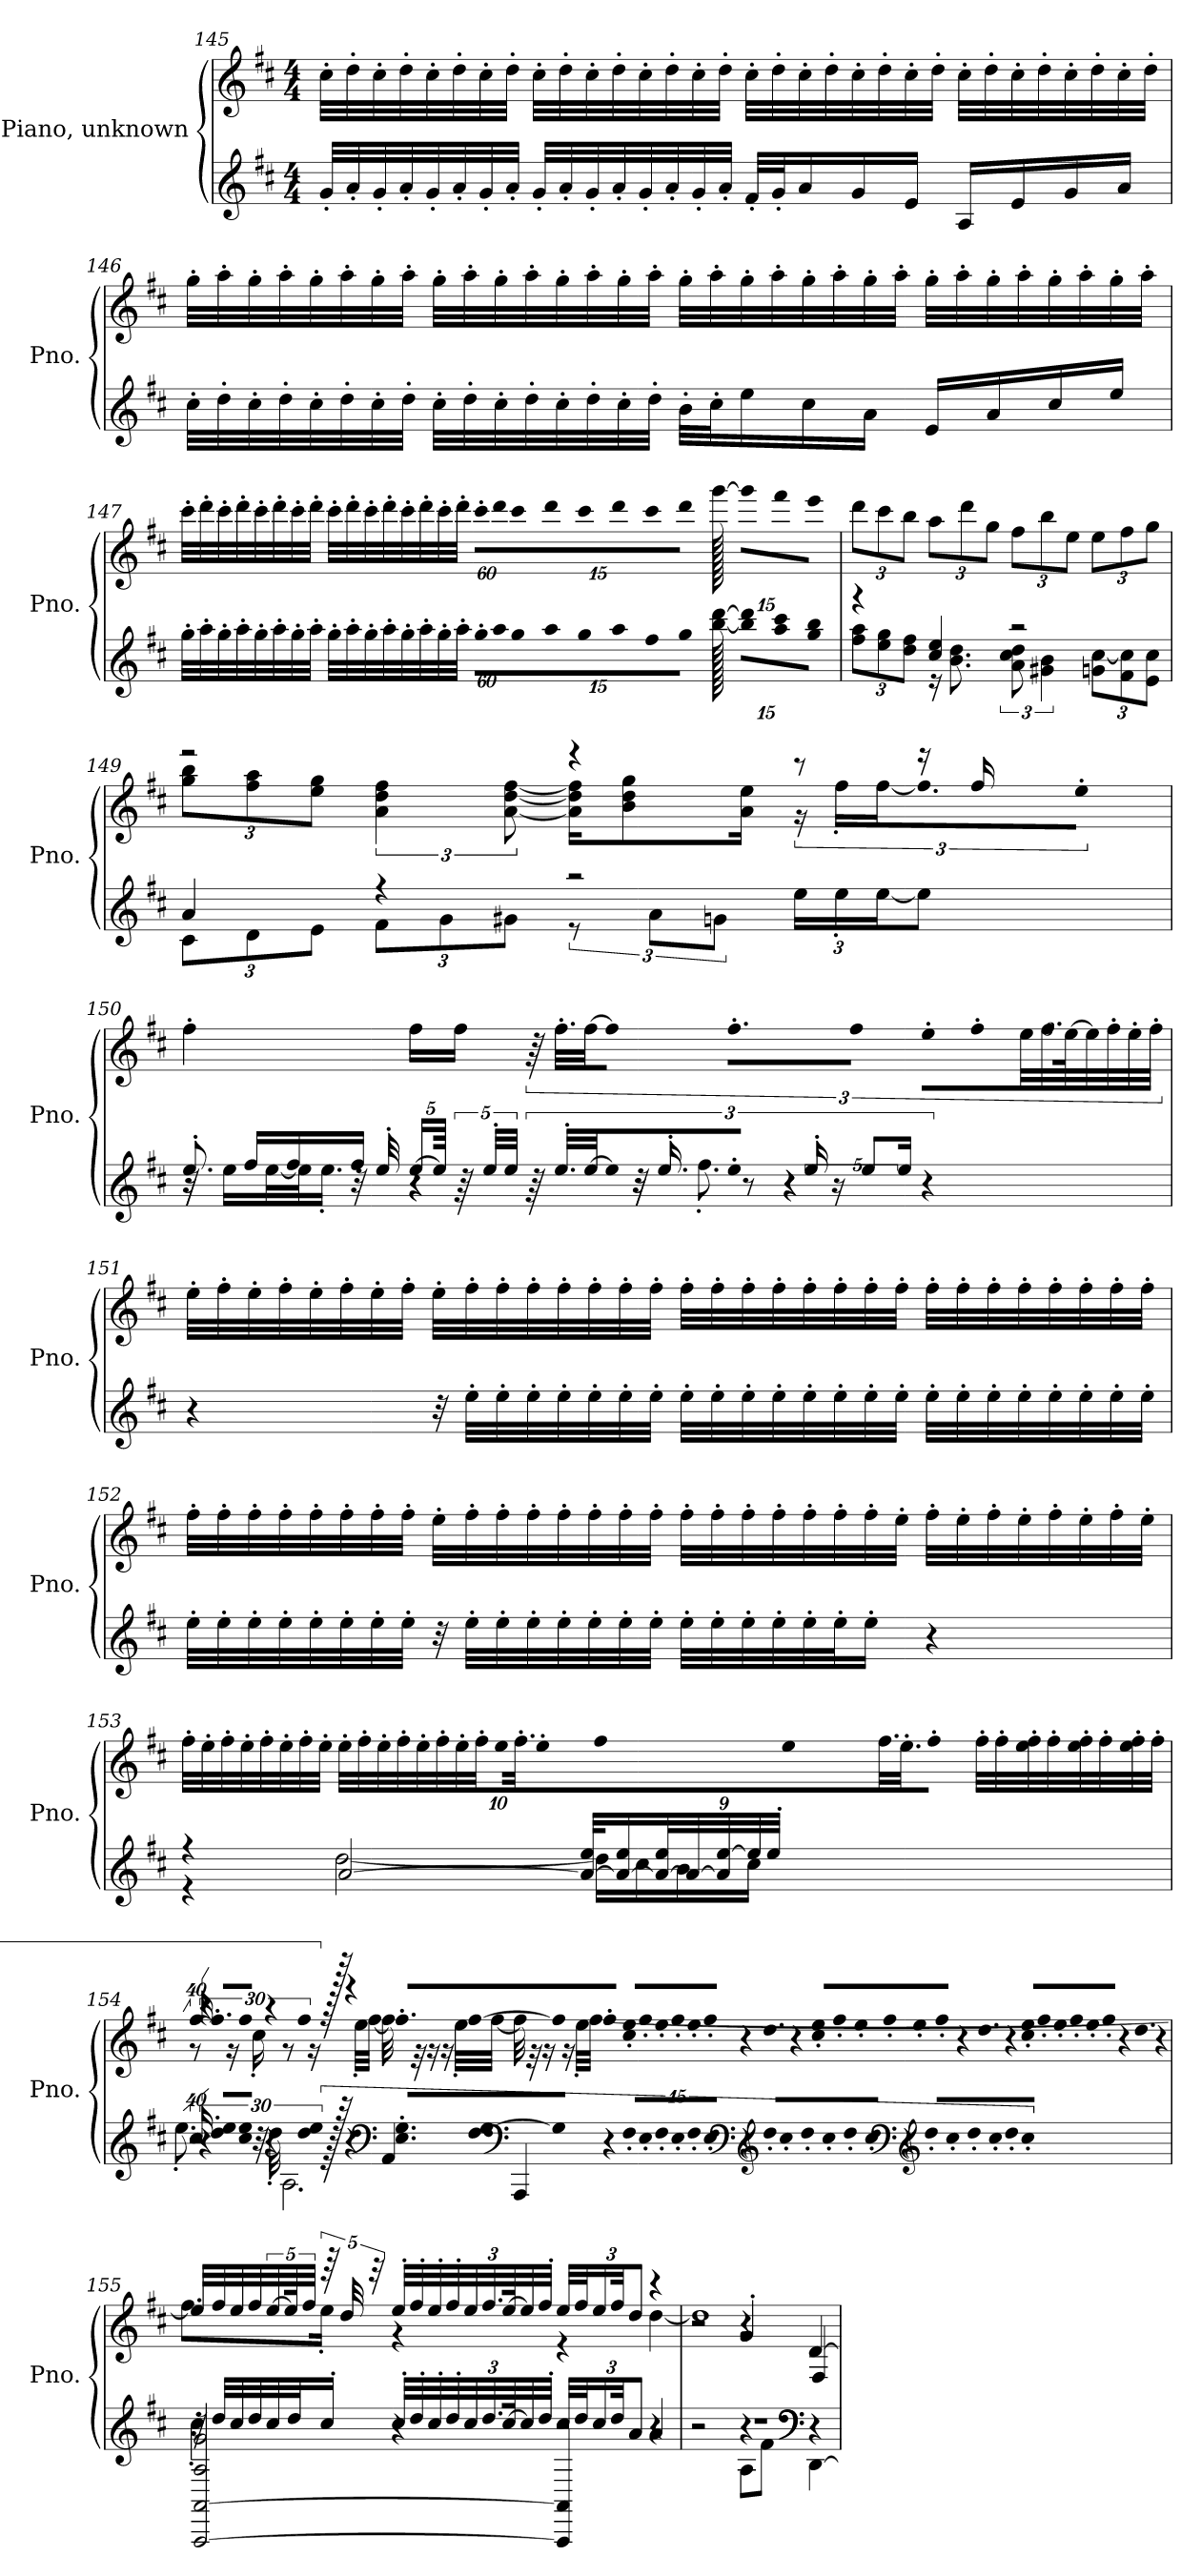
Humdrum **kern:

**kern	**kern
*part1	*part1
*staff2	*staff1
*I"Piano, unknown	*
*I'Pno.	*
!!LO:PB:g=z
*clefG2	*clefG2
*k[f#c#]	*k[f#c#]
*M4/4	*M4/4
=145	=145
32g'/LLL	32cc#'\LLL
32a'/	32dd'\
32g'/	32cc#'\
32a'/	32dd'\
32g'/	32cc#'\
32a'/	32dd'\
32g'/	32cc#'\
32a'/JJJ	32dd'\JJJ
32g'/LLL	32cc#'\LLL
32a'/	32dd'\
32g'/	32cc#'\
32a'/	32dd'\
32g'/	32cc#'\
32a'/	32dd'\
32g'/	32cc#'\
32a'/JJJ	32dd'\JJJ
32f#'/LLL	32cc#'\LLL
32g'/J	32dd'\
16a/	32cc#'\
.	32dd'\
16g/	32cc#'\
.	32dd'\
16e/JJ	32cc#'\
.	32dd'\JJJ
16A/LL	32cc#'\LLL
.	32dd'\
16e/	32cc#'\
.	32dd'\
16g/	32cc#'\
.	32dd'\
16a/JJ	32cc#'\
.	32dd'\JJJ
!!LO:LB:g=z
=146	=146
32cc#'\LLL	32gg'\LLL
32dd'\	32aa'\
32cc#'\	32gg'\
32dd'\	32aa'\
32cc#'\	32gg'\
32dd'\	32aa'\
32cc#'\	32gg'\
32dd'\JJJ	32aa'\JJJ
32cc#'\LLL	32gg'\LLL
32dd'\	32aa'\
32cc#'\	32gg'\
32dd'\	32aa'\
32cc#'\	32gg'\
32dd'\	32aa'\
32cc#'\	32gg'\
32dd'\JJJ	32aa'\JJJ
32b'\LLL	32gg'\LLL
32cc#'\J	32aa'\
16ee\	32gg'\
.	32aa'\
16cc#\	32gg'\
.	32aa'\
16a\JJ	32gg'\
.	32aa'\JJJ
16e/LL	32gg'\LLL
.	32aa'\
16a/	32gg'\
.	32aa'\
16cc#/	32gg'\
.	32aa'\
16ee/JJ	32gg'\
.	32aa'\JJJ
!!LO:LB:g=z
=147	=147
32gg'\LLL	32ccc#'\LLL
32aa'\	32ddd'\
32gg'\	32ccc#'\
32aa'\	32ddd'\
32gg'\	32ccc#'\
32aa'\	32ddd'\
32gg'\	32ccc#'\
32aa'\JJJ	32ddd'\JJJ
32gg'\LLL	32ccc#'\LLL
32aa'\	32ddd'\
32gg'\	32ccc#'\
32aa'\	32ddd'\
32gg'\	32ccc#'\
32aa'\	32ddd'\
32gg'\	32ccc#'\
32aa'\JJJ	32ddd'\JJJ
*Xbrackettup	*
!LO:N:vis=32	!
*	*Xbrackettup
!	!LO:N:vis=32
1920%53gg'\LLL	1920%53ccc#'\LLL
!LO:N:vis=32	!LO:N:vis=32
1920%53aa\	1920%53ddd\
1920ryy	1920ryy
!LO:N:vis=32	!LO:N:vis=32
1920%53gg\	1920%53ccc#\
!LO:N:vis=32	!LO:N:vis=32
1920%53aa\	1920%53ddd\
!LO:N:vis=32	!LO:N:vis=32
1920%53gg\	1920%53ccc#\
1920ryy	1920ryy
!LO:N:vis=32	!LO:N:vis=32
1920%53aa\	1920%53ddd\
!LO:N:vis=32	!LO:N:vis=32
1920%53ff#\J	1920%53ccc#\J
!LO:N:vis=16	!LO:N:vis=16
1920%107gg\JJ	1920%107ddd\JJ
[960bb\ [960ddd\	[960ggg\
960%79bb\] 960%79ddd\]L	960%79ggg\L]
12aa\ 12ccc#\	12fff#\
12gg\ 12bb\J	12eee\J
!!LO:LB:g=z
=148	=148
*^	*
4r	12ff#\ 12aa\L	12ddd\L
.	12ee\ 12gg\	12ccc#\
.	12dd\ 12ff#\J	12bb\J
4cc#/ 4ee/	16r	12aa\L
.	8.b\ 8.dd\	.
.	.	12ddd\
.	.	12gg\J
*	*brackettup	*
2r	12a\ 12cc#\ 12dd\	12ff#\L
.	6g#X\ 6b\	12bb\
.	.	12ee\J
*	*Xbrackettup	*
.	12gn\ [12cc#\L	12ee\L
.	12f#\ 12cc#\]	12ff#\
.	12e\ 12cc#\J	12gg\J
=149	=149	=149
*	*	*^
4a/	12c#\L	2r	12gg\ 12bb\L
.	12d\	.	12ff#\ 12aa\
.	12e\J	.	12ee\ 12gg\J
*	*	*	*brackettup
4r	12f#\L	.	6a\ 6dd\ 6ff#\
.	12g\	.	.
.	12g#X\J	.	[12a\ [12dd\ [12ff#\
*	*brackettup	*	*
2r	12r	4r	16a\] 16dd\] 16ff#\]KL
.	.	.	8b\ 8dd\ 8gg\
.	12a\L	.	.
.	12gn\J	.	.
.	.	.	16a\ 16ee\Jk
*	*Xbrackettup	*	*
.	24ee\LL	8r	24r
.	24ee'\	.	24ff#'\LL
.	[24ee\J	.	[24ff#\
.	8ee\J]	16r	16.ff#\]
.	.	16ff#/	.
.	.	.	32ee'\JJk
*	*	*v	*v
!!LO:LB:g=z
=150	=150	=150
*	*^	*
16r	32r	8.ee'/	4ff#'\
.	16ee\LL	.	.
16ff#/LL	.	.	.
.	[32ee\L	.	.
16ff#/	32ee\J]	.	.
.	16.ee'\JJ	.	.
16ff#/JJ	.	32r	.
.	.	32ee'/	.
*	*	*brackettup	*
4r	4r	[20ee/LL	16ff#\LL
.	.	80ee/JJkk]	.
.	.	80r	16ff#\JJ
.	.	40ee'/LLL	.
.	.	40ee/JJJ	.
.	.	96r	96r
.	.	48.ee'/LLL	48.ff#'\LLL
.	.	[48ee/	[48ff#\J
.	.	32ee/]	16ff#\JJ]
.	.	32ee'/JJJ	.
32r	16r	20ee'/	8.ff#'\L
16.ee'/	.	.	.
.	.	20r	.
.	8.ff#'\	.	.
.	.	10ee/L	.
8r	.	.	.
.	.	.	16ff#\Jk
.	.	20ee/Jk	.
4r	4r	4r	32ee'\LLL
.	.	.	32ff#'\
*	*	*	*Xbrackettup
.	.	.	48ee\
.	.	.	48.ff#\
.	.	.	[96ee\K
.	.	.	32ee\]
.	.	.	32ff#'\
.	.	.	32ee'\
.	.	.	32ff#'\JJJ
*v	*v	*v	*
!!LO:LB:g=z
=151	=151
4r	32ee'\LLL
.	32ff#'\
.	32ee'\
.	32ff#'\
.	32ee'\
.	32ff#'\
.	32ee'\
.	32ff#'\JJJ
32r	32ee'\LLL
32ee'\LLL	32ff#'\
32ee'\	32ff#'\
32ee'\	32ff#'\
32ee'\	32ff#'\
32ee'\	32ff#'\
32ee'\	32ff#'\
32ee'\JJJ	32ff#'\JJJ
32ee'\LLL	32ff#'\LLL
32ee'\	32ff#'\
32ee'\	32ff#'\
32ee'\	32ff#'\
32ee'\	32ff#'\
32ee'\	32ff#'\
32ee'\	32ff#'\
32ee'\JJJ	32ff#'\JJJ
32ee'\LLL	32ff#'\LLL
32ee'\	32ff#'\
32ee'\	32ff#'\
32ee'\	32ff#'\
32ee'\	32ff#'\
32ee'\	32ff#'\
32ee'\	32ff#'\
32ee'\JJJ	32ff#'\JJJ
!!LO:PB:g=z
=152	=152
32ee'\LLL	32ff#'\LLL
32ee'\	32ff#'\
32ee'\	32ff#'\
32ee'\	32ff#'\
32ee'\	32ff#'\
32ee'\	32ff#'\
32ee'\	32ff#'\
32ee'\JJJ	32ff#'\JJJ
32r	32ee'\LLL
32ee'\LLL	32ff#'\
32ee'\	32ff#'\
32ee'\	32ff#'\
32ee'\	32ff#'\
32ee'\	32ff#'\
32ee'\	32ff#'\
32ee'\JJJ	32ff#'\JJJ
32ee'\LLL	32ff#'\LLL
32ee'\	32ff#'\
32ee'\	32ff#'\
32ee'\	32ff#'\
32ee'\	32ff#'\
32ee'\J	32ff#'\
16ee'\JJ	32ff#'\
.	32ee'\JJJ
4r	32ff#'\LLL
.	32ee'\
.	32ff#'\
.	32ee'\
.	32ff#'\
.	32ee'\
.	32ff#'\
.	32ee'\JJJ
!!LO:LB:g=z
=153	=153
*^	*
4r	4r	32ff#'\LLL
.	.	32ee'\
.	.	32ff#'\
.	.	32ee'\
.	.	32ff#'\
.	.	32ee'\
.	.	32ff#'\
.	.	32ee'\JJJ
[2a/	[2dd\	32ee'\LLL
.	.	32ff#'\
.	.	32ee'\
.	.	32ff#'\
.	.	32ee'\
.	.	32ff#'\
.	.	32ee'\
.	.	32ff#'\
!	!	!LO:N:vis=64
.	.	640%9ee\K
.	.	36.ff#'\
!	!	!LO:N:vis=32
.	.	1920%53ee'\
!	!	!LO:N:vis=32
.	.	1920%53ff#\
!	!	!LO:N:vis=32
.	.	1920%53ee\
.	.	1920ryy
.	.	36.ff#\
.	.	36.ee'\
!	!	!LO:N:vis=32
.	.	1920%53ff#'\JJJ
32a/_ 32ee/KLL	16dd\LL]	32ff#'\LLL
16a/_ 16ee/	.	32ff#'\
.	16cc#\	32ee\' 32ff#\'
32a/_ 32ee/L	.	32ff#'\
32a/_	16b\	32ee\' 32ff#\'
32a/] [32ee/	.	32ff#'\
32ee/]	16cc#\JJ	32ee\' 32ff#\'
32ee'/JJJ	.	32ff#'\JJJ
*v	*v	*
!!LO:LB:g=z
=154	=154
!LO:N:vis=32	!
*^	*
*	*^	*
*	*	*	*brackettup
!	!	!	!LO:N:vis=32
*	*	*	*^
640%23cc#/	8.ee'\	2r	640%23ff#/	8r
!LO:N:vis=128	!	!	!LO:N:vis=128	!
1920%17r	.	.	1920%17r	.
!LO:N:vis=64.	!	!	!LO:N:vis=64.	!
640%17dd/' 640%17ee/'LLLL	.	.	640%17ff#'/LLLL	.
!LO:N:vis=64	!	!	!LO:N:vis=64	!
960%17cc#/ 960%17ee/JJJJ	.	.	960%17ff#/JJJJ	.
!LO:N:vis=64	!	!	!LO:N:vis=64	!
960%17r	.	.	960%17r	.
1920ryy	.	.	1920ryy	.
!LO:N:vis=64	!	!	!LO:N:vis=64	!
960%17dd/ 960%17ee/	.	.	960%17ff#/	.
1920r	.	.	1920r	16r
1920%19r	.	.	1920%19r	.
48.cc#/' 48.ee/'LLL	.	.	48.ff#'/LLL	.
48dd/ [48ee/J	.	.	[48ff#/	.
16ee/JJ]	32r	.	32ff#/]	16cc#'\
.	32dd'\	.	32ff#'/JJJ	.
32r	2.A\	.	32cc#/' 32ee/'LLL	8r
32dd'/LLL	.	.	32ff#'/	.
32cc#'/	.	.	32ee'/	.
32dd'/	.	.	32ff#'/	.
32cc#'/	.	.	32ee'/	16r
32dd'/J	.	.	32ff#'/JJJ	.
16cc#'/JJ	.	.	128r	32ee'\LLL
.	.	.	64.dd/	.
.	.	.	32r	[32ff#\JJJ
*clefF4	*	*	*	*
32r	.	4AA/	32cc#/' 32ee/'LLL	32ff#\]
*clefG2	*	*	*	*
32dd'/LLL	.	.	32ff#'/	32r
32cc#'/	.	.	32ee'/	16r
32dd'/	.	.	32ff#'/	.
32cc#'/	.	.	32ee'/	16r
32dd'/J	.	.	32ff#'/JJJ	.
16cc#'/JJ	.	.	128r	32ee'\LLL
.	.	.	64.dd/	.
.	.	.	32r	[32ff#\JJJ
*clefF4	*	*	*	*
32r	.	4AAA/	32cc#/' 32ee/'LLL	32ff#\]
*clefG2	*	*	*	*
32dd'/LLL	.	.	32ff#'/	32r
32cc#'/	.	.	32ee'/	16r
32dd'/	.	.	32ff#'/	.
32cc#'/	.	.	32ee'/	16r
32dd'/J	.	.	32ff#'/JJJ	.
16cc#'/JJ	.	.	128r	32ee'\LLL
.	.	.	64.dd/	.
.	.	.	32r	[32ff#\JJJ
!!LO:LB:g=z	!!
=155	=155	=155	=155	=155
32r	4cc#'\	[2AAA/ [2AA/ 2A/ 2g/	32ee/LLL	8.ff#\L]
32dd/LLL	.	.	32ff#/	.
32cc#/	.	.	32ee/	.
32dd/	.	.	32ff#/	.
32cc#/	.	.	[40ee/	.
.	.	.	80ee/K]	.
32dd/J	.	.	.	.
.	.	.	40ff#/JJJ	.
16cc#'/JJ	.	.	80r	16ee'\Jk
.	.	.	40dd/	.
.	.	.	40r	.
32cc#'/LLL	4r	.	32ee'/LLL	4r
32dd'/	.	.	32ff#'/	.
32cc#'/	.	.	32ee'/	.
32dd'/	.	.	32ff#'/	.
*Xbrackettup	*	*	*Xbrackettup	*
48cc#/	.	.	48ee/	.
48.dd/	.	.	48.ff#/	.
[96cc#/K	.	.	[96ee/K	.
32cc#/]	.	.	32ee/]	.
32dd'/JJJ	.	.	32ff#'/JJJ	.
32cc#/LLL	2r	4AAA/] 4AA/]	32ee/LLL	4r
32dd/J	.	.	32ff#/J	.
24cc#/	.	.	24ee/	.
48dd/JK	.	.	48ff#/JK	.
8a/J	.	.	8dd/J	.
4a/	.	4r	4r	[4dd\
=156	=156	=156	=156	=156
*	*	*	*	*^
1r	2r	2r	2r	1dd]	2r
.	8A\L	4r	4g'/	.	4r
.	8f#\J	.	.	.	.
*clefF4	*	*	*	*	*
.	4r	[4DD\	[4d/	.	4F#/
*v	*v	*v	*	*	*
*	*v	*v	*v
=	=
*-	*-
